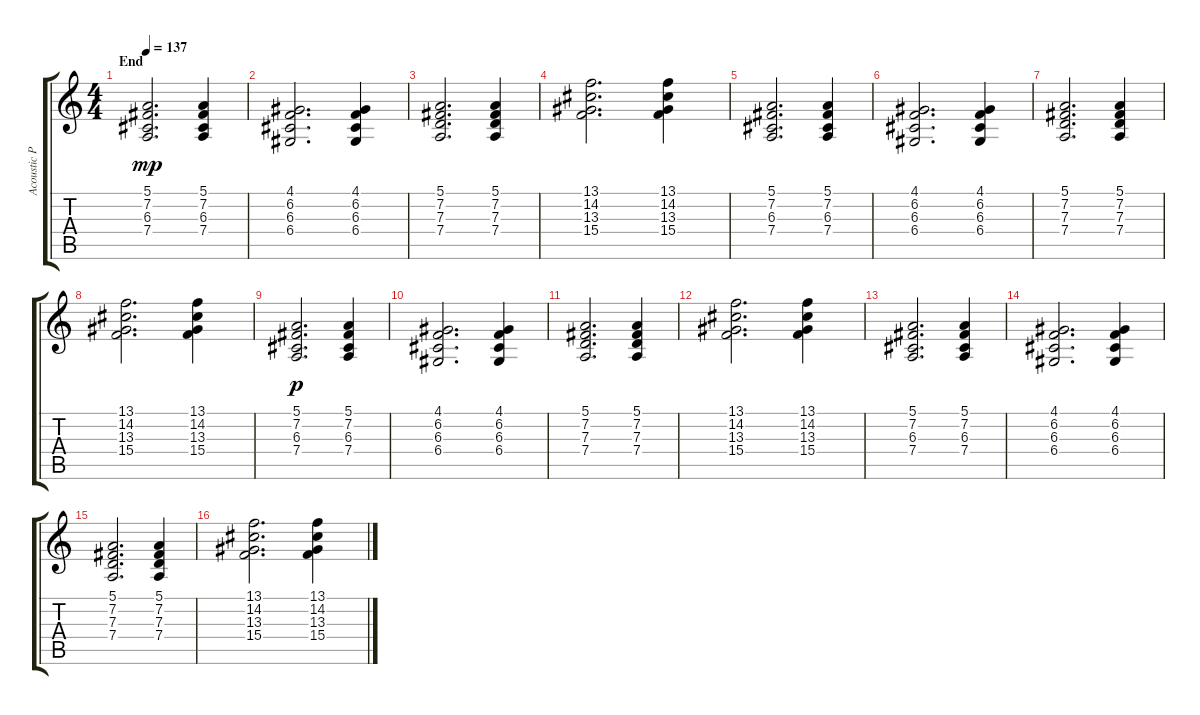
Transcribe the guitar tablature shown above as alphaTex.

\track ("Acoustic Piano" "Acoustic P") {instrument acousticgrandpiano}
\staff {score tabs}
\tuning (E4 B3 G3 D3 A2 E2) {hide}
\ts (4 4)
\section ("" "End")
\tempo 137
\clef g2
\ks c
(5.1 7.2 6.3 7.4).2{d dy mp} (5.1 7.2 6.3 7.4).4 |
(4.1 6.2 6.3 6.4).2{d} (4.1 6.2 6.3 6.4).4 |
(5.1 7.2 7.3 7.4).2{d} (5.1 7.2 7.3 7.4).4 |
(13.1 14.2 13.3 15.4).2{d} (13.1 14.2 13.3 15.4).4 |
(5.1 7.2 6.3 7.4).2{d} (5.1 7.2 6.3 7.4).4 |
(4.1 6.2 6.3 6.4).2{d} (4.1 6.2 6.3 6.4).4 |
(5.1 7.2 7.3 7.4).2{d} (5.1 7.2 7.3 7.4).4 |
(13.1 14.2 13.3 15.4).2{d} (13.1 14.2 13.3 15.4).4 |
(5.1 7.2 6.3 7.4).2{d dy p} (5.1 7.2 6.3 7.4).4 |
(4.1 6.2 6.3 6.4).2{d} (4.1 6.2 6.3 6.4).4 |
(5.1 7.2 7.3 7.4).2{d} (5.1 7.2 7.3 7.4).4 |
(13.1 14.2 13.3 15.4).2{d} (13.1 14.2 13.3 15.4).4 |
(5.1 7.2 6.3 7.4).2{d} (5.1 7.2 6.3 7.4).4 |
(4.1 6.2 6.3 6.4).2{d} (4.1 6.2 6.3 6.4).4 |
(5.1 7.2 7.3 7.4).2{d} (5.1 7.2 7.3 7.4).4 |
(13.1 14.2 13.3 15.4).2{d} (13.1 14.2 13.3 15.4).4
